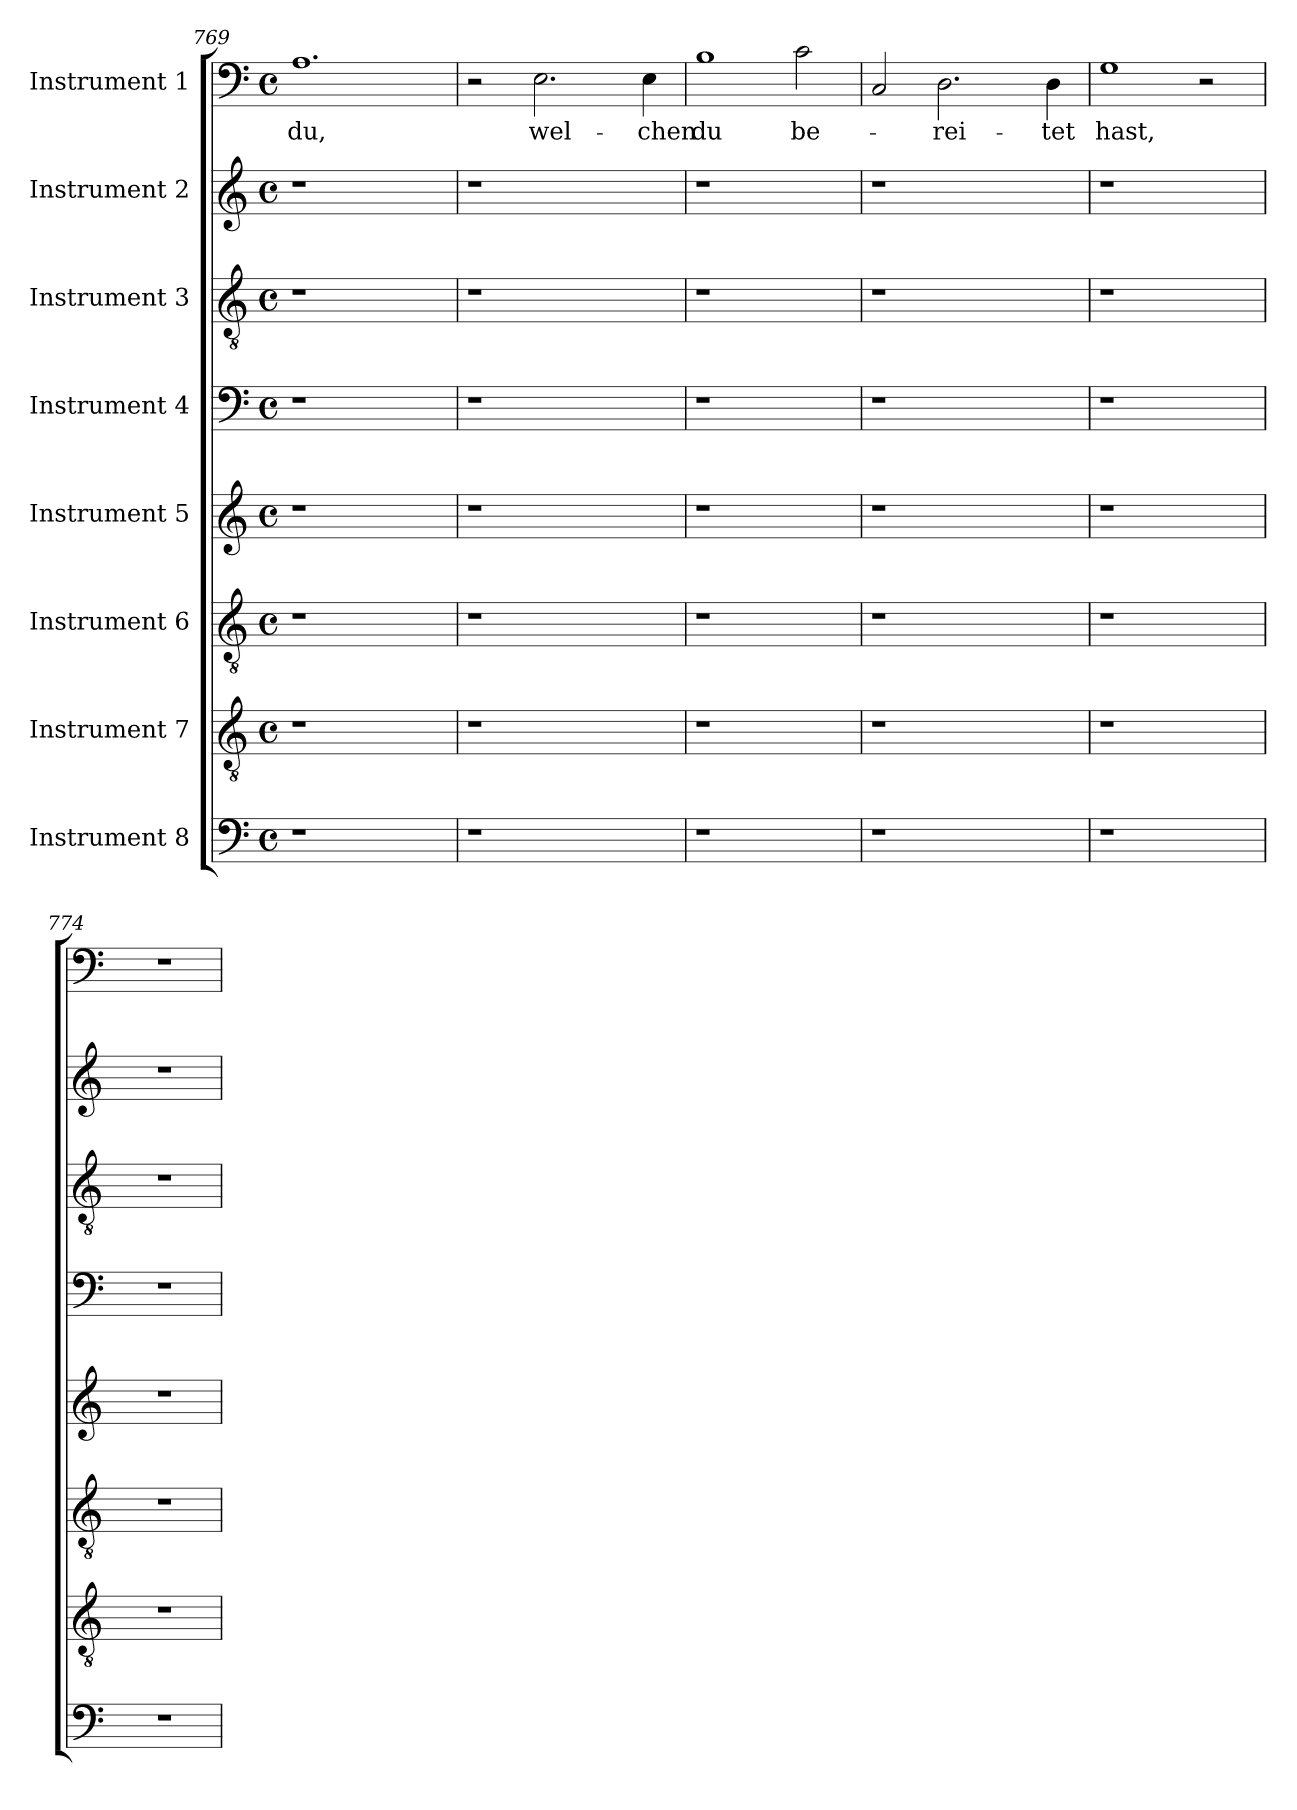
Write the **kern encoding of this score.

**kern	**kern	**kern	**kern	**kern	**kern	**kern	**kern	**text
*part8	*part7	*part6	*part5	*part4	*part3	*part2	*part1	*part1
*staff8	*staff7	*staff6	*staff5	*staff4	*staff3	*staff2	*staff1	*staff1
*I"Instrument 8	*I"Instrument 7	*I"Instrument 6	*I"Instrument 5	*I"Instrument 4	*I"Instrument 3	*I"Instrument 2	*I"Instrument 1	*
*clefF4	*clefGv2	*clefGv2	*clefG2	*clefF4	*clefGv2	*clefG2	*clefF4	*
*M4/4	*M4/4	*M4/4	*M4/4	*M4/4	*M4/4	*M4/4	*M4/4	*
*met(c)	*met(c)	*met(c)	*met(c)	*met(c)	*met(c)	*met(c)	*met(c)	*
=769	=769	=769	=769	=769	=769	=769	=769	=769
!	!	!	!	!	!	!	!	!LO:LY:b:cj
1r	1r	1r	1r	1r	1r	1r	1.A	du,
2ryy	2ryy	2ryy	2ryy	2ryy	2ryy	2ryy	.	.
=770	=770	=770	=770	=770	=770	=770	=770	=770
1r	1r	1r	1r	1r	1r	1r	2r	.
!	!	!	!	!	!	!	!	!LO:LY:b:cj
.	.	.	.	.	.	.	2.E\	wel-
2ryy	2ryy	2ryy	2ryy	2ryy	2ryy	2ryy	.	.
!	!	!	!	!	!	!	!	!LO:LY:b:cj
.	.	.	.	.	.	.	4E\	-chen
!!LO:LB:g=z
=771	=771	=771	=771	=771	=771	=771	=771	=771
!	!	!	!	!	!	!	!	!LO:LY:b:cj
1r	1r	1r	1r	1r	1r	1r	1B	du
!	!	!	!	!	!	!	!	!LO:LY:b:cj
2ryy	2ryy	2ryy	2ryy	2ryy	2ryy	2ryy	2c\	be-
=772	=772	=772	=772	=772	=772	=772	=772	=772
1r	1r	1r	1r	1r	1r	1r	2C/	.
!	!	!	!	!	!	!	!	!LO:LY:b:cj
.	.	.	.	.	.	.	2.D\	-rei-
2ryy	2ryy	2ryy	2ryy	2ryy	2ryy	2ryy	.	.
!	!	!	!	!	!	!	!	!LO:LY:b:cj
.	.	.	.	.	.	.	4D\	-tet
=773	=773	=773	=773	=773	=773	=773	=773	=773
!	!	!	!	!	!	!	!	!LO:LY:b:cj
1r	1r	1r	1r	1r	1r	1r	1G	hast,
2ryy	2ryy	2ryy	2ryy	2ryy	2ryy	2ryy	2r	.
=774	=774	=774	=774	=774	=774	=774	=774	=774
1r	1r	1r	1r	1r	1r	1r	1r	.
=	=	=	=	=	=	=	=	=
*-	*-	*-	*-	*-	*-	*-	*-	*-
